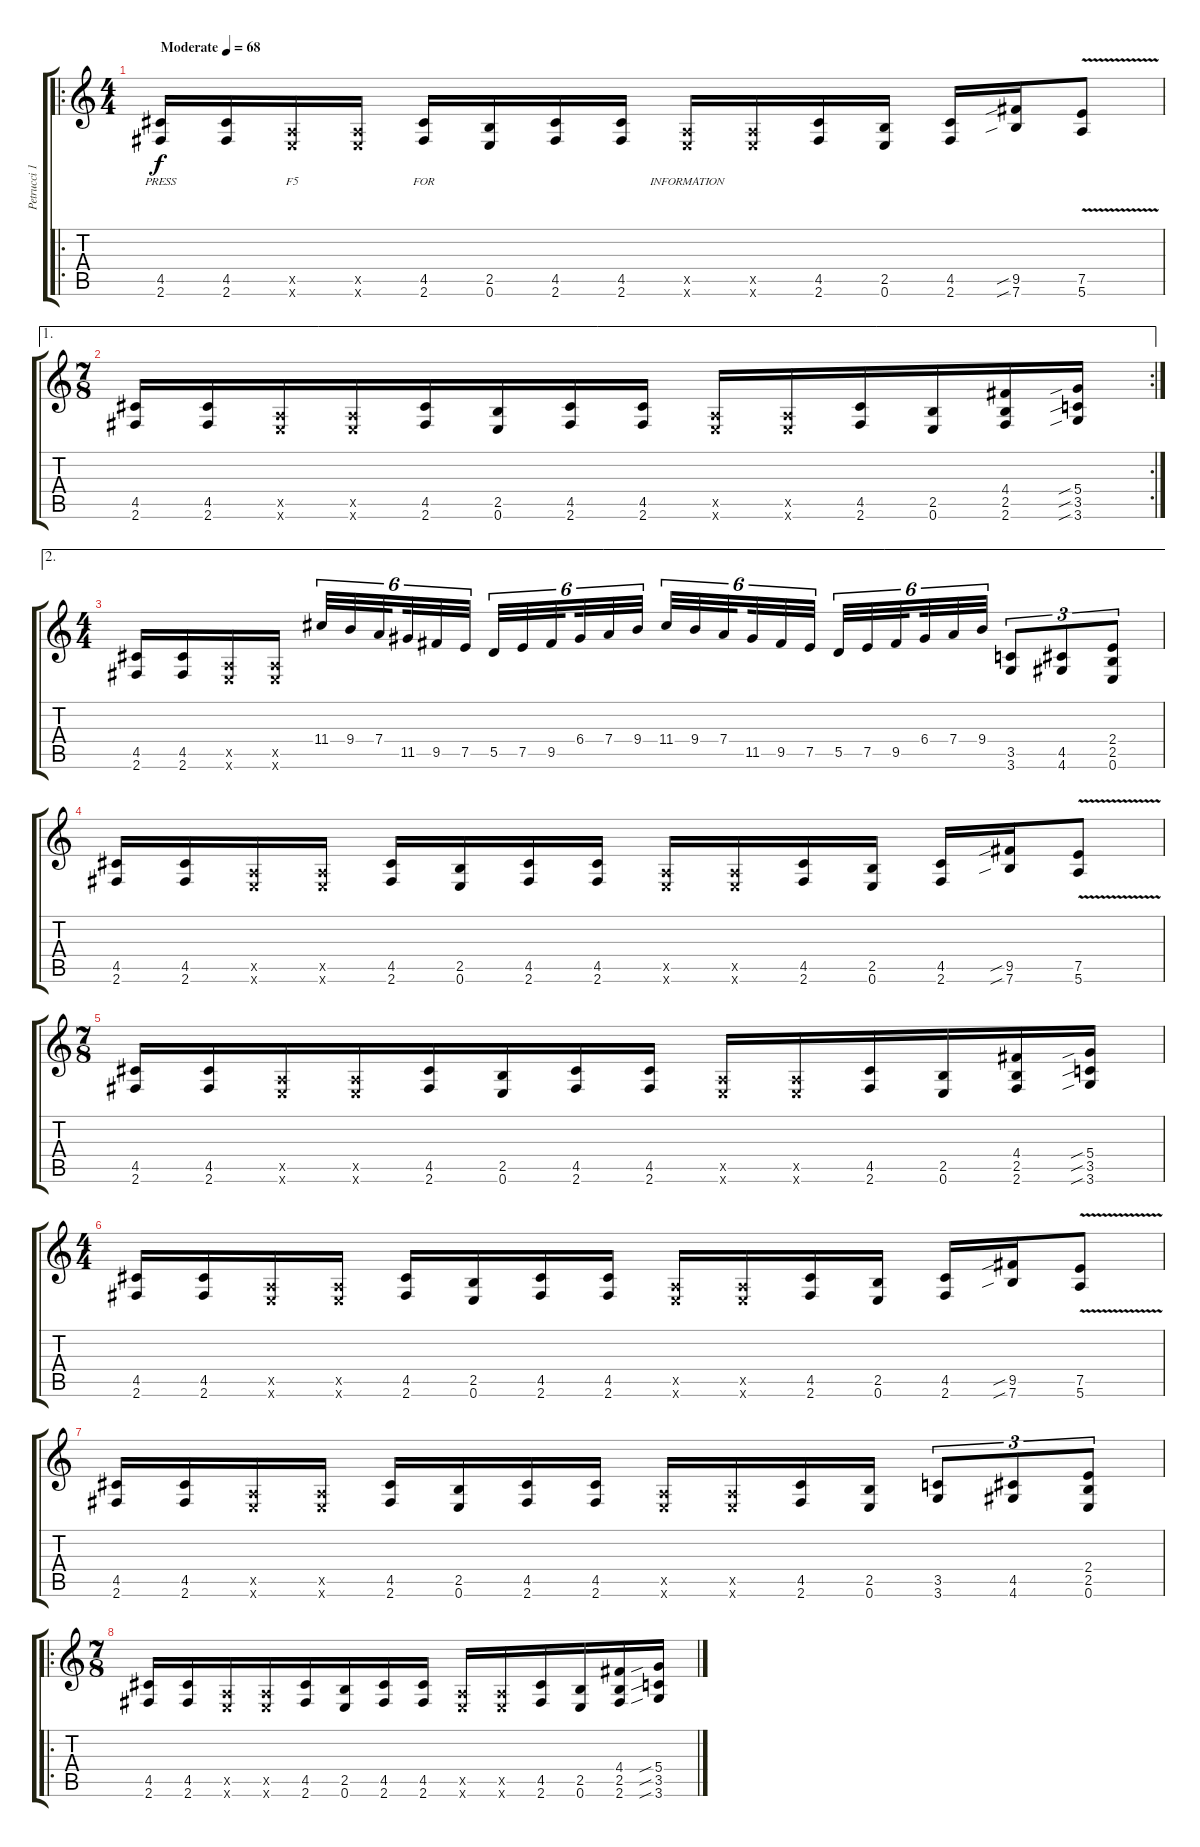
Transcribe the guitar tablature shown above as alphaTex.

\track ("Petrucci 1" "Petrucci 1") {instrument distortionguitar}
\staff {score tabs}
\tuning (E4 B3 G3 D3 A2 E2) {hide}
\ro
\ts (4 4)
\tempo (68 "Moderate")
\clef g2
\ks c
(4.5 2.6).16{lyrics (0 "PRESS") lyrics (1 "") lyrics (2 "") lyrics (3 "") lyrics (4 "") dy f instrument distortionguitar} (4.5 2.6).16{lyrics (0 "") lyrics (1 "") lyrics (2 "") lyrics (3 "") lyrics (4 "")} (0.5{x} 0.6{x}).16{lyrics (0 "F5") lyrics (1 "") lyrics (2 "") lyrics (3 "") lyrics (4 "")} (0.5{x} 0.6{x}).16{lyrics (0 "") lyrics (1 "") lyrics (2 "") lyrics (3 "") lyrics (4 "")} (4.5 2.6).16{lyrics (0 "FOR") lyrics (1 "") lyrics (2 "") lyrics (3 "") lyrics (4 "")} (2.5 0.6).16{lyrics (0 "") lyrics (1 "") lyrics (2 "") lyrics (3 "") lyrics (4 "")} (4.5 2.6).16{lyrics (0 "") lyrics (1 "") lyrics (2 "") lyrics (3 "") lyrics (4 "")} (4.5 2.6).16{lyrics (0 "") lyrics (1 "") lyrics (2 "") lyrics (3 "") lyrics (4 "")} (0.5{x} 0.6{x}).16{lyrics (0 "INFORMATION") lyrics (1 "") lyrics (2 "") lyrics (3 "") lyrics (4 "")} (0.5{x} 0.6{x}).16 (4.5 2.6).16 (2.5 0.6).16 (4.5 2.6).16 (9.5{sib} 7.6{sib}).16 (7.5{v} 5.6).8 |
\ae 1
\rc 2
\ts (7 8)
(4.5 2.6).16 (4.5 2.6).16 (0.5{x} 0.6{x}).16 (0.5{x} 0.6{x}).16 (4.5 2.6).16 (2.5 0.6).16 (4.5 2.6).16 (4.5 2.6).16 (0.5{x} 0.6{x}).16 (0.5{x} 0.6{x}).16 (4.5 2.6).16 (2.5 0.6).16 (4.4 2.5 2.6).16 (5.4{sib} 3.5{sib} 3.6{sib}).16 |
\ae 2
\ts (4 4)
(4.5 2.6).16 (4.5 2.6).16 (0.5{x} 0.6{x}).16 (0.5{x} 0.6{x}).16 11.4.32{tu (6 4)} 9.4.32{tu (6 4)} 7.4.32{tu (6 4) beam splitsecondary} 11.5.32{tu (6 4)} 9.5.32{tu (6 4)} 7.5.32{tu (6 4) beam splitsecondary} 5.5.32{tu (6 4)} 7.5.32{tu (6 4)} 9.5.32{tu (6 4) beam splitsecondary} 6.4.32{tu (6 4)} 7.4.32{tu (6 4)} 9.4.32{tu (6 4)} 11.4.32{tu (6 4)} 9.4.32{tu (6 4)} 7.4.32{tu (6 4) beam splitsecondary} 11.5.32{tu (6 4)} 9.5.32{tu (6 4)} 7.5.32{tu (6 4) beam splitsecondary} 5.5.32{tu (6 4)} 7.5.32{tu (6 4)} 9.5.32{tu (6 4) beam splitsecondary} 6.4.32{tu (6 4)} 7.4.32{tu (6 4)} 9.4.32{tu (6 4)} (3.5 3.6).8{tu (3 2)} (4.5 4.6).8{tu (3 2)} (2.4 2.5 0.6).8{tu (3 2)} |
(4.5 2.6).16 (4.5 2.6).16 (0.5{x} 0.6{x}).16 (0.5{x} 0.6{x}).16 (4.5 2.6).16 (2.5 0.6).16 (4.5 2.6).16 (4.5 2.6).16 (0.5{x} 0.6{x}).16 (0.5{x} 0.6{x}).16 (4.5 2.6).16 (2.5 0.6).16 (4.5 2.6).16 (9.5{sib} 7.6{sib}).16 (7.5{v} 5.6).8 |
\ts (7 8)
(4.5 2.6).16 (4.5 2.6).16 (0.5{x} 0.6{x}).16 (0.5{x} 0.6{x}).16 (4.5 2.6).16 (2.5 0.6).16 (4.5 2.6).16 (4.5 2.6).16 (0.5{x} 0.6{x}).16 (0.5{x} 0.6{x}).16 (4.5 2.6).16 (2.5 0.6).16 (4.4 2.5 2.6).16 (5.4{sib} 3.5{sib} 3.6{sib}).16 |
\ts (4 4)
(4.5 2.6).16 (4.5 2.6).16 (0.5{x} 0.6{x}).16 (0.5{x} 0.6{x}).16 (4.5 2.6).16 (2.5 0.6).16 (4.5 2.6).16 (4.5 2.6).16 (0.5{x} 0.6{x}).16 (0.5{x} 0.6{x}).16 (4.5 2.6).16 (2.5 0.6).16 (4.5 2.6).16 (9.5{sib} 7.6{sib}).16 (7.5{v} 5.6).8 |
(4.5 2.6).16 (4.5 2.6).16 (0.5{x} 0.6{x}).16 (0.5{x} 0.6{x}).16 (4.5 2.6).16 (2.5 0.6).16 (4.5 2.6).16 (4.5 2.6).16 (0.5{x} 0.6{x}).16 (0.5{x} 0.6{x}).16 (4.5 2.6).16 (2.5 0.6).16 (3.5 3.6).8{tu (3 2)} (4.5 4.6).8{tu (3 2)} (2.4 2.5 0.6).8{tu (3 2)} |
\ro
\ts (7 8)
(4.5 2.6).16 (4.5 2.6).16 (0.5{x} 0.6{x}).16 (0.5{x} 0.6{x}).16 (4.5 2.6).16 (2.5 0.6).16 (4.5 2.6).16 (4.5 2.6).16 (0.5{x} 0.6{x}).16 (0.5{x} 0.6{x}).16 (4.5 2.6).16 (2.5 0.6).16 (4.4 2.5 2.6).16 (5.4{sib} 3.5{sib} 3.6{sib}).16
